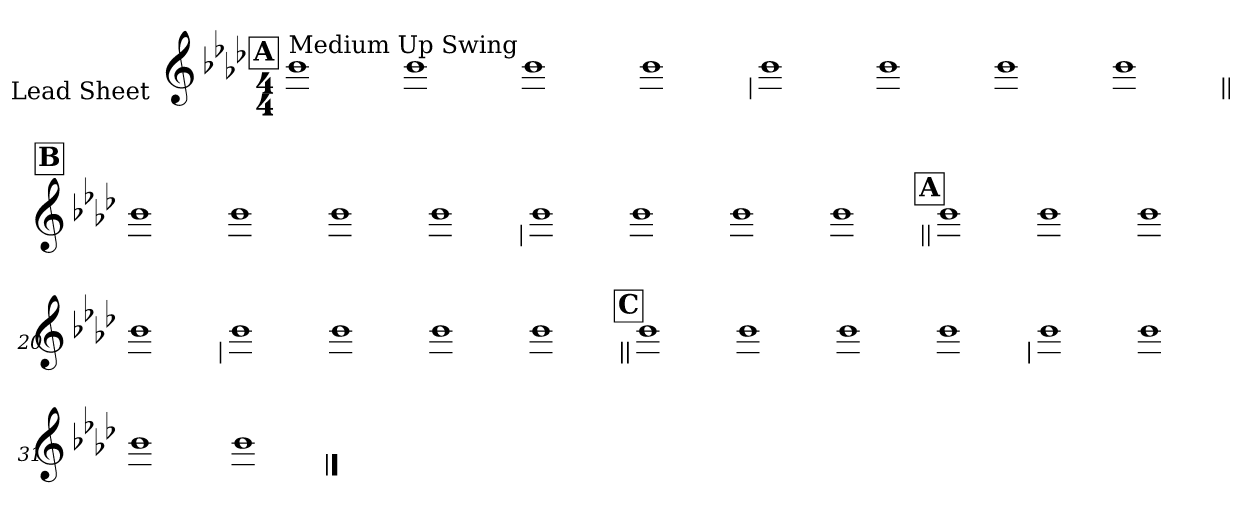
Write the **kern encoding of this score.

**kern
*part1
*staff1
*I"Lead Sheet
*stria0
*clefG2
*k[b-e-a-d-]
*A-:
*M4/4
!!LO:REH:place=s1:a:t=A
=1||
!LO:TX:a:t=Medium Up Swing
1b-
=2-
1b-
=3-
1b-
=4-
1b-
!!LO:LB:g=z
=5
1b-
=6-
1b-
=7-
1b-
=8-
1b-
!!LO:LB:g=z
!!LO:REH:place=s1:a:t=B
=9||
1b-
=10-
1b-
=11-
1b-
=12-
1b-
!!LO:LB:g=z
=13
1b-
=14-
1b-
=15-
1b-
=16-
1b-
!!LO:LB:g=z
!!LO:REH:place=s1:a:t=A
=17||
1b-
=18-
1b-
=19-
1b-
=20-
1b-
!!LO:LB:g=z
=21
1b-
=22-
1b-
=23-
1b-
=24-
1b-
!!LO:LB:g=z
!!LO:REH:place=s1:a:t=C
=25||
1b-
=26-
1b-
=27-
1b-
=28-
1b-
!!LO:LB:g=z
=29
1b-
=30-
1b-
=31-
1b-
=32-
1b-
==
*-
